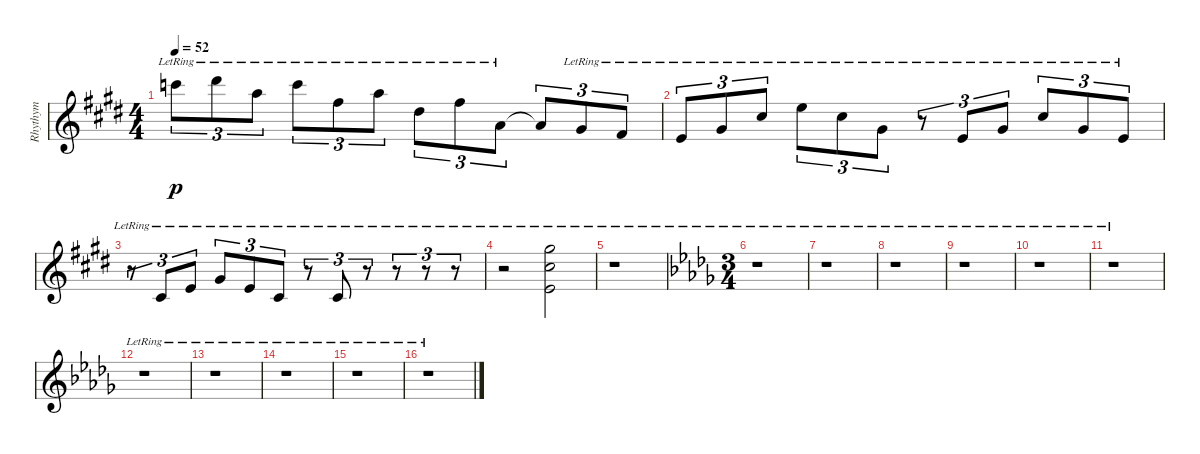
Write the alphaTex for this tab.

\track ("Rhythym" "Rhythym") {instrument acousticguitarnylon}
\staff {score}
\tuning (E4 B3 G3 D3 A2 E2) {hide}
\ts (4 4)
\tempo 52
\clef g2
\ks c#minor
13.2{lr}.8{tu (3 2) dy p} 11.1{lr}.8{tu (3 2)} 10.2{lr}.8{tu (3 2)} 8.1{lr}.8{tu (3 2)} 7.2{lr}.8{tu (3 2)} 5.1{lr}.8{tu (3 2)} 4.2{lr}.8{tu (3 2)} 2.1{lr}.8{tu (3 2)} 2.3{lr}.8{tu (3 2)} 2.3{t}.8{tu (3 2)} 1.3{lr}.8{tu (3 2)} 4.4{lr}.8{tu (3 2)} |
2.4{lr}.8{tu (3 2)} 1.3{lr}.8{tu (3 2)} 2.2{lr}.8{tu (3 2)} 0.1{lr}.8{tu (3 2)} 2.2{lr}.8{tu (3 2)} 1.3{lr}.8{tu (3 2)} r.8{tu (3 2)} 2.4{lr}.8{tu (3 2)} 1.3{lr}.8{tu (3 2)} 2.2{lr}.8{tu (3 2)} 1.3{lr}.8{tu (3 2)} 2.4{lr}.8{tu (3 2)} |
r.8{tu (3 2)} 4.5{lr}.8{tu (3 2)} 2.4{lr}.8{tu (3 2)} 1.3{lr}.8{tu (3 2)} 2.4{lr}.8{tu (3 2)} 4.5{lr}.8{tu (3 2)} r.8{tu (3 2)} 4.5{lr}.8{tu (3 2)} r.8{tu (3 2)} r.8{tu (3 2)} r.8{tu (3 2)} r.8{tu (3 2)} |
r.2 (4.1{lr} 2.2{lr} 2.4{lr}).2{bd 120} |
r.1 |
\ts (3 4)
\ks bbminor
r.1 |
r.1 |
r.1 |
r.1 |
r.1 |
r.1 |
r.1 |
r.1 |
r.1 |
r.1 |
r.1
